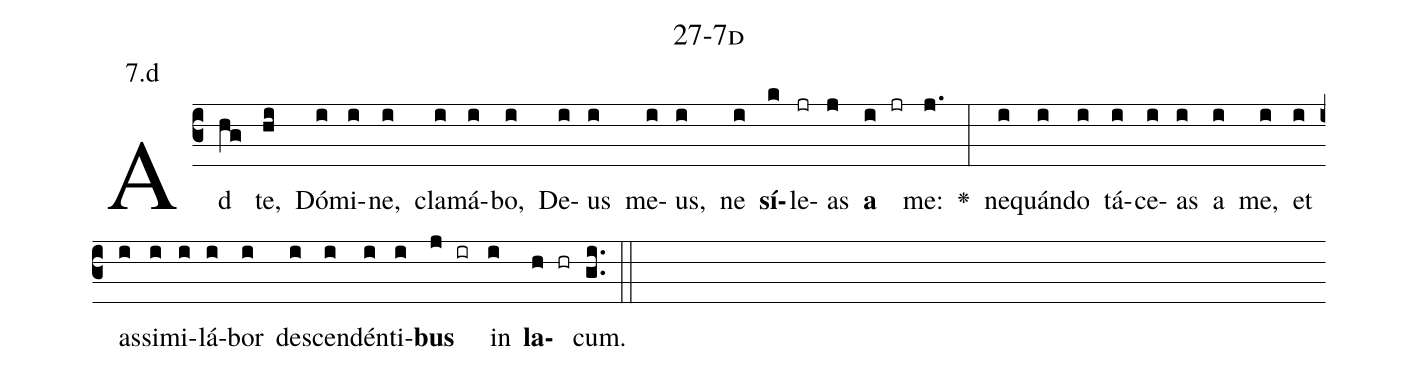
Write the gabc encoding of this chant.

name: 27-7d;
annotation: 7.d;
%%
(c3)Ad(hg) te,(hi) Dó(i)mi(i)ne,(i) cla(i)má(i)bo,(i) De(i)us(i) me(i)us,(i) ne(i) <b>sí</b>(k)le(jr)as(j) <b>a</b>(i jr) me:(j.) <v>\greheightstar</v>(:) ne(i)quán(i)do(i) tá(i)ce(i)as(i) a(i) me,(i) et(i) as(i)si(i)mi(i)lá(i)bor(i) de(i)scen(i)dén(i)ti(i)<b>bus</b>(j ir) in(i) <b>la</b>(h hr)cum.(gi..) (::)


%E(i) u(i) o(j) u(i) a(h) e.(gi..) (::)
